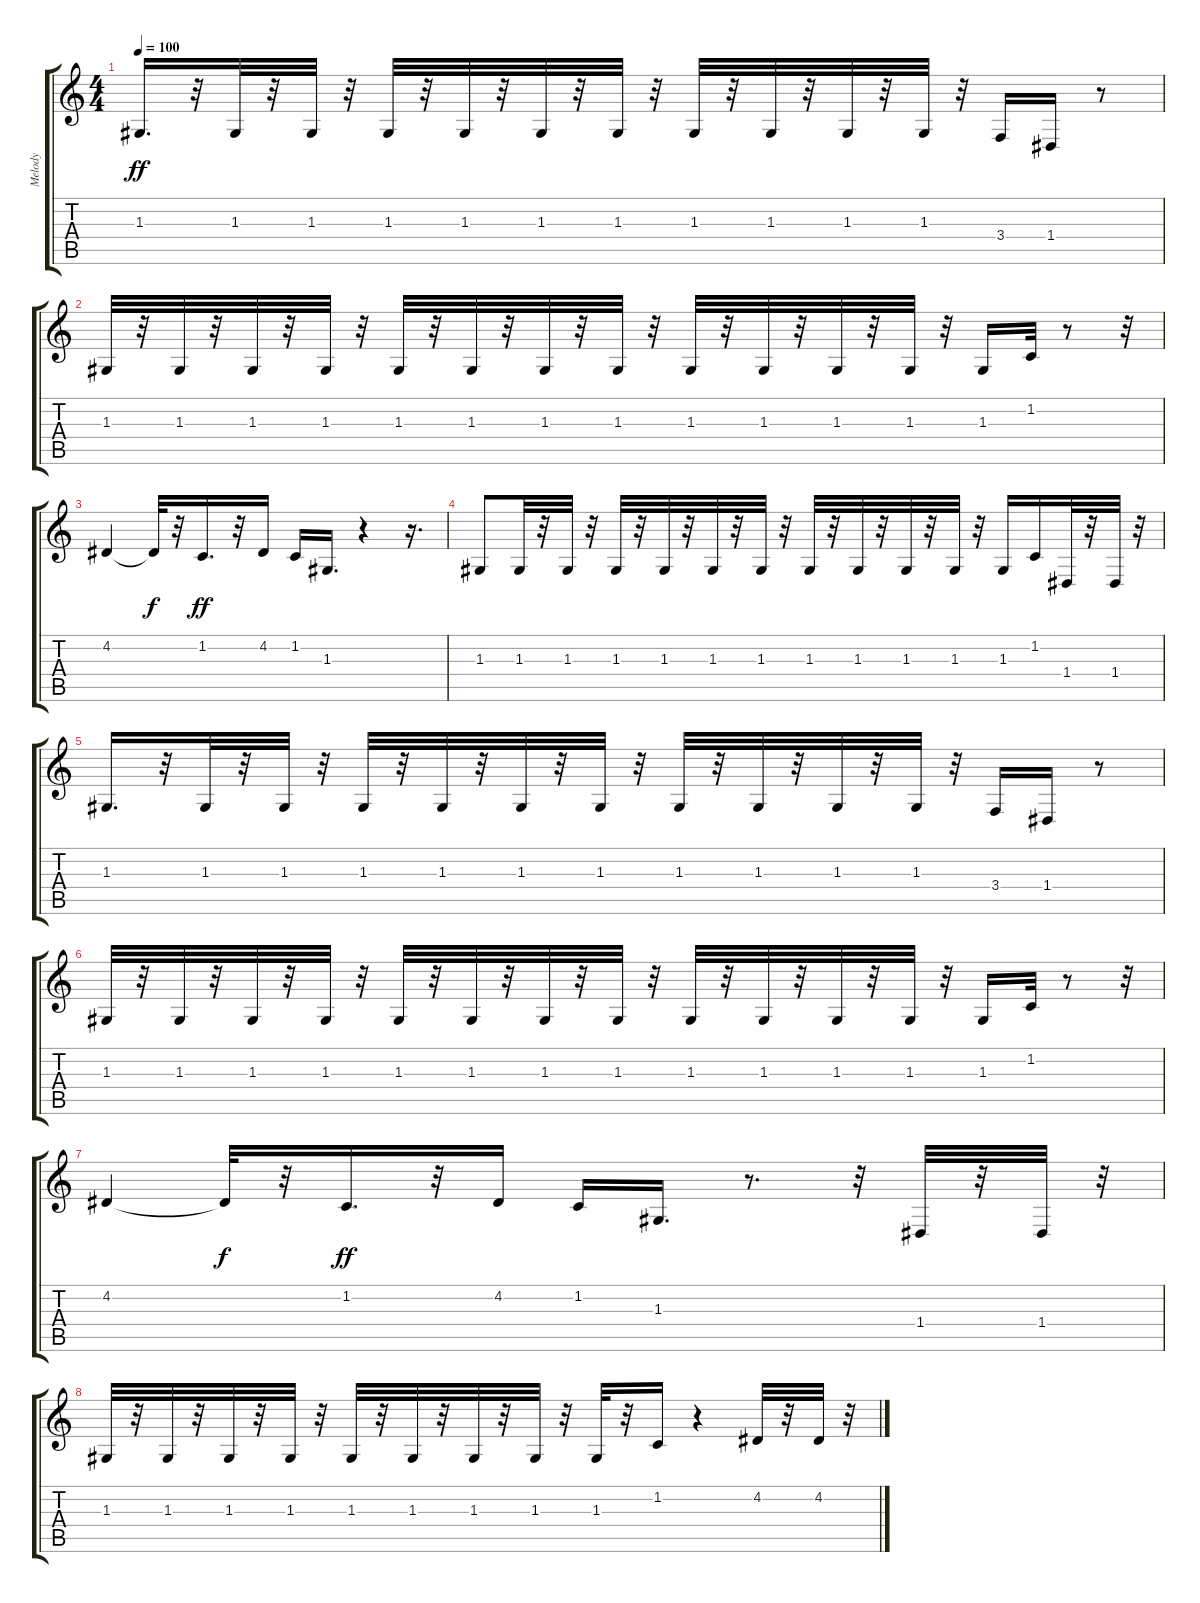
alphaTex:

\track ("Melody" "Melody") {instrument flute}
\staff {score tabs}
\tuning (E4 B3 G3 D3 A2 E2) {hide}
\ts (4 4)
\tempo 100
\clef g2
\ks c
1.3.16{d dy ff} r.32 1.3.32 r.32 1.3.32 r.32 1.3.32 r.32 1.3.32 r.32 1.3.32 r.32 1.3.32 r.32 1.3.32 r.32 1.3.32 r.32 1.3.32 r.32 1.3.32 r.32 3.4.16 1.4.16 r.8 |
1.3.32 r.32 1.3.32 r.32 1.3.32 r.32 1.3.32 r.32 1.3.32 r.32 1.3.32 r.32 1.3.32 r.32 1.3.32 r.32 1.3.32 r.32 1.3.32 r.32 1.3.32 r.32 1.3.32 r.32 1.3.16 1.2.32 r.8 r.32 |
4.2.4 4.2{t}.32{dy f} r.32 1.2.16{d dy ff} r.32 4.2.16 1.2.16 1.3.16{d} r.4 r.16{d} |
1.3.8 1.3.32 r.32 1.3.32 r.32 1.3.32 r.32 1.3.32 r.32 1.3.32 r.32 1.3.32 r.32 1.3.32 r.32 1.3.32 r.32 1.3.32 r.32 1.3.32 r.32 1.3.16 1.2.16 1.4.32 r.32 1.4.32 r.32 |
1.3.16{d} r.32 1.3.32 r.32 1.3.32 r.32 1.3.32 r.32 1.3.32 r.32 1.3.32 r.32 1.3.32 r.32 1.3.32 r.32 1.3.32 r.32 1.3.32 r.32 1.3.32 r.32 3.4.16 1.4.16 r.8 |
1.3.32 r.32 1.3.32 r.32 1.3.32 r.32 1.3.32 r.32 1.3.32 r.32 1.3.32 r.32 1.3.32 r.32 1.3.32 r.32 1.3.32 r.32 1.3.32 r.32 1.3.32 r.32 1.3.32 r.32 1.3.16 1.2.32 r.8 r.32 |
4.2.4 4.2{t}.32{dy f} r.32 1.2.16{d dy ff} r.32 4.2.16 1.2.16 1.3.16{d} r.8{d} r.32 1.4.32 r.32 1.4.32 r.32 |
1.3.32 r.32 1.3.32 r.32 1.3.32 r.32 1.3.32 r.32 1.3.32 r.32 1.3.32 r.32 1.3.32 r.32 1.3.32 r.32 1.3.32 r.32 1.2.16 r.4 4.2.32 r.32 4.2.32 r.32
